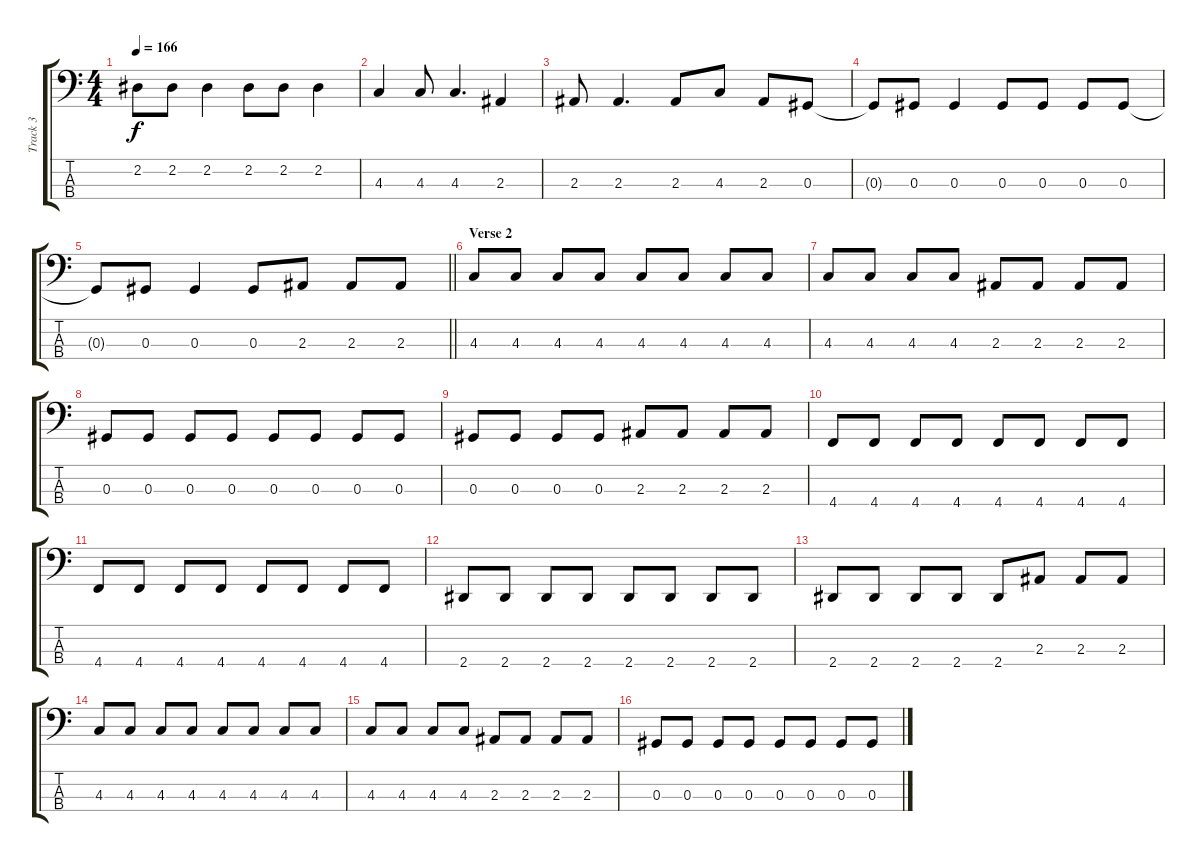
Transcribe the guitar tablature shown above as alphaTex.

\track ("Track 3" "Track 3") {instrument electricbasspick}
\staff {score tabs}
\tuning (Gb2 Db2 Ab1 Db1) {hide}
\ts (4 4)
\tempo 166
\clef f4
\ks c
2.2{t}.8{dy f} 2.2.8 2.2.4 2.2.8 2.2.8 2.2.4 |
4.3.4 4.3.8 4.3.4{d} 2.3.4 |
2.3.8 2.3.4{d} 2.3.8 4.3.8 2.3.8 0.3.8 |
0.3{t}.8 0.3.8 0.3.4 0.3.8 0.3.8 0.3.8 0.3.8 |
\barLineRight lightlight
0.3{t}.8 0.3.8 0.3.4 0.3.8 2.3.8 2.3.8 2.3.8 |
\section ("" "Verse 2")
4.3.8 4.3.8 4.3.8 4.3.8 4.3.8 4.3.8 4.3.8 4.3.8 |
4.3.8 4.3.8 4.3.8 4.3.8 2.3.8 2.3.8 2.3.8 2.3.8 |
0.3.8 0.3.8 0.3.8 0.3.8 0.3.8 0.3.8 0.3.8 0.3.8 |
0.3.8 0.3.8 0.3.8 0.3.8 2.3.8 2.3.8 2.3.8 2.3.8 |
4.4.8 4.4.8 4.4.8 4.4.8 4.4.8 4.4.8 4.4.8 4.4.8 |
4.4.8 4.4.8 4.4.8 4.4.8 4.4.8 4.4.8 4.4.8 4.4.8 |
2.4.8 2.4.8 2.4.8 2.4.8 2.4.8 2.4.8 2.4.8 2.4.8 |
2.4.8 2.4.8 2.4.8 2.4.8 2.4.8 2.3.8 2.3.8 2.3.8 |
4.3.8 4.3.8 4.3.8 4.3.8 4.3.8 4.3.8 4.3.8 4.3.8 |
4.3.8 4.3.8 4.3.8 4.3.8 2.3.8 2.3.8 2.3.8 2.3.8 |
0.3.8 0.3.8 0.3.8 0.3.8 0.3.8 0.3.8 0.3.8 0.3.8
